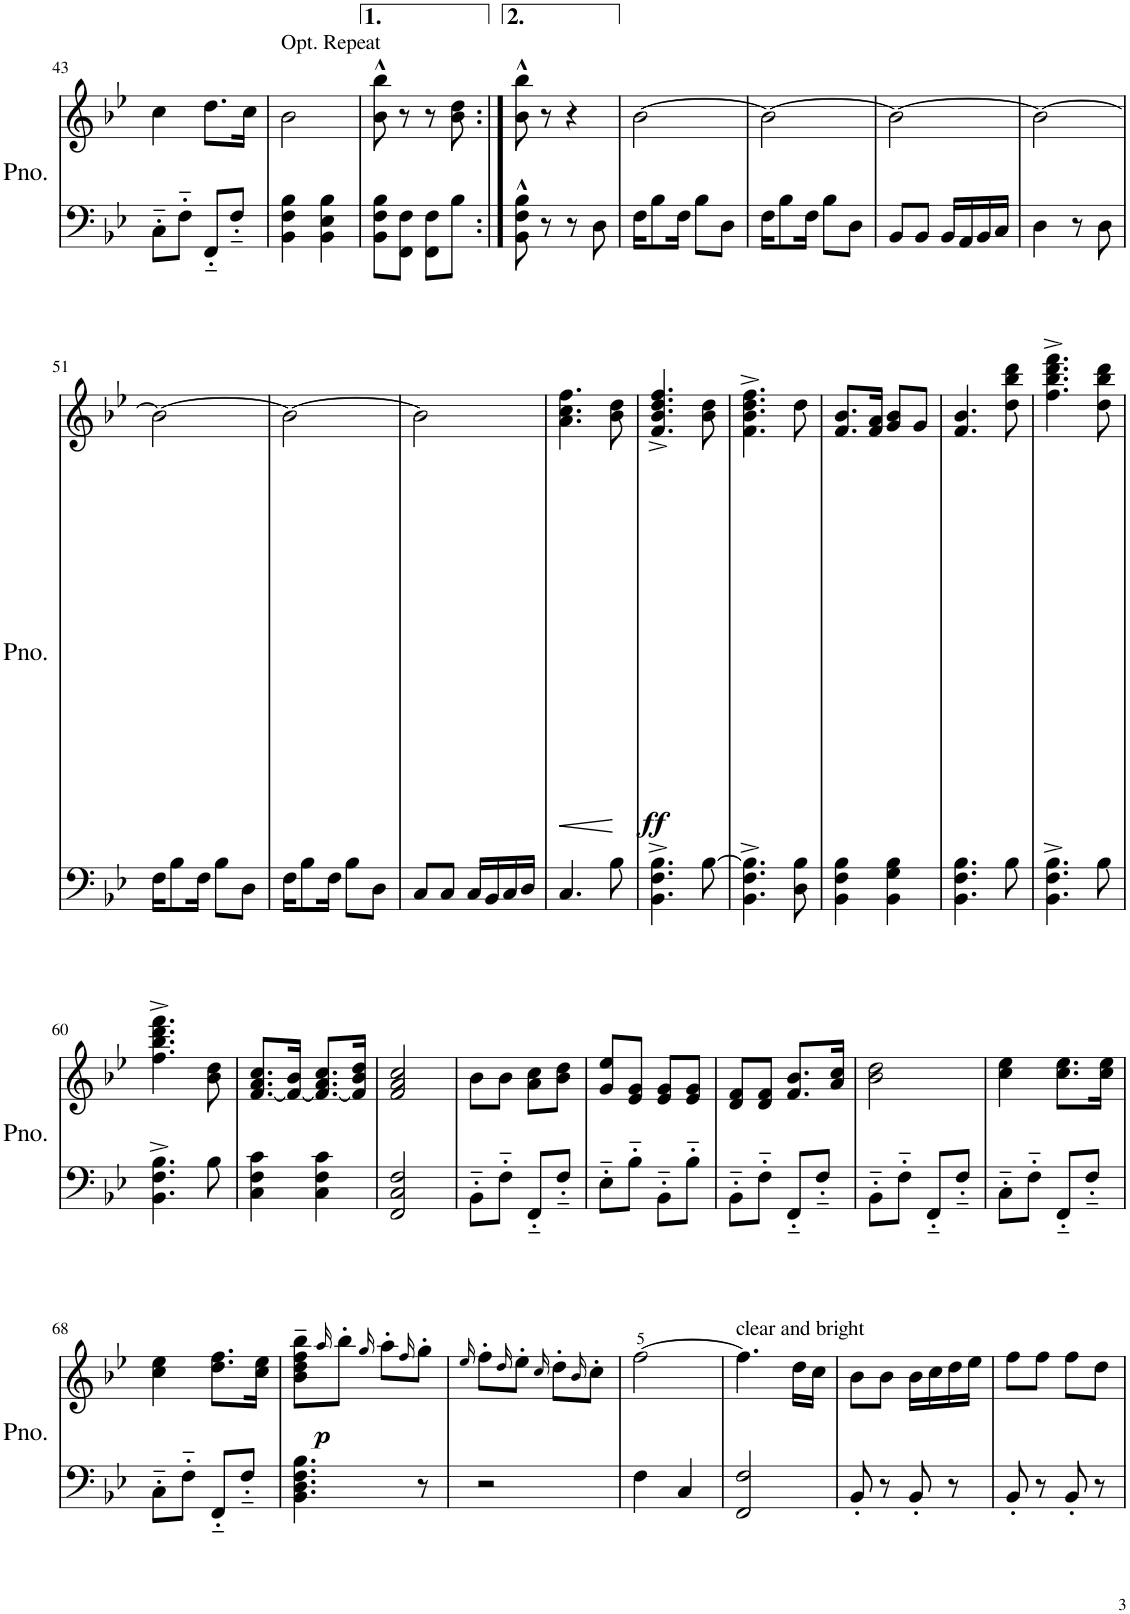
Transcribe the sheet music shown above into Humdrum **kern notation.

**kern	**kern	**dynam
*part1	*part1	*part1
*staff2	*staff1	*staff1/2
*I"Piano	*	*
*I'Pno.	*	*
!!LO:PB:g=z
*clefF4	*clefG2	*
*k[b-e-]	*k[b-e-]	*
*M2/4	*M2/4	*
=43	=43	=43
8C'~\L	4cc\	.
8F'~\J	.	.
8FF'~/L	8.dd\L	.
8F'~/J	.	.
.	16cc\Jk	.
=44	=44	=44
!	!LO:TX:a:t=Opt. Repeat	!
4BB-\ 4F\ 4B-\	2b-\	.
4BB-\ 4E-\ 4B-\	.	.
=45	=45	=45
8BB-\ 8F\ 8B-\L	8b-\^^ 8bb-\^^	.
8FF\ 8F\J	8r	.
8FF\ 8F\L	8r	.
8B-\J	8b-\ 8dd\	.
=46:|!	=46:|!	=46:|!
8BB-\^^ 8F\^^ 8B-\^^	8b-\^^ 8bb-\^^	.
8r	8r	.
8r	4r	.
8D\	.	.
=47	=47	=47
16F\KL	[2b-\	.
8B-\	.	.
16F\Jk	.	.
8B-\L	.	.
8D\J	.	.
=48	=48	=48
16F\KL	2b-\_	.
8B-\	.	.
16F\Jk	.	.
8B-\L	.	.
8D\J	.	.
=49	=49	=49
8BB-/L	2b-\_	.
8BB-/J	.	.
16BB-/LL	.	.
16AA/	.	.
16BB-/	.	.
16C/JJ	.	.
=50	=50	=50
4D\	2b-\_	.
8r	.	.
8D\	.	.
!!LO:LB:g=z
=51	=51	=51
16F\KL	2b-\_	.
8B-\	.	.
16F\Jk	.	.
8B-\L	.	.
8D\J	.	.
=52	=52	=52
16F\KL	2b-\_	.
8B-\	.	.
16F\Jk	.	.
8B-\L	.	.
8D\J	.	.
=53	=53	=53
8C/L	2b-\]	.
8C/J	.	.
16C/LL	.	.
16BB-/	.	.
16C/	.	.
16D/JJ	.	.
=54	=54	=54
!	!	!LO:HP:b
4.C/	4.a\ 4.cc\ 4.ff\	<
8B-\	8b-\ 8dd\	.
.	.	[
=55	=55	=55
!	!	!LO:DY:b
4.BB-\^ 4.F\^ 4.B-\^	4.f/^ 4.b-/^ 4.dd/^ 4.ff/^	ff
[8B-\	8b-\ 8dd\	.
=56	=56	=56
4.BB-\^ 4.F\^ 4.B-\]^	4.f\^ 4.b-\^ 4.dd\^ 4.ff\^	.
8D\ 8B-\	8dd\	.
=57	=57	=57
4BB-\ 4F\ 4B-\	8.f/ 8.b-/L	.
.	16f/ 16a/Jk	.
4BB-\ 4G\ 4B-\	8g/ 8b-/L	.
.	8g/J	.
=58	=58	=58
4.BB-\ 4.F\ 4.B-\	4.f/ 4.b-/	.
8B-\	8dd\ 8bb-\ 8ddd\	.
=59	=59	=59
4.BB-\^ 4.F\^ 4.B-\^	4.ff\^ 4.bb-\^ 4.ddd\^ 4.fff\^	.
8B-\	8dd\ 8bb-\ 8ddd\	.
!!LO:LB:g=z
=60	=60	=60
4.BB-\^ 4.F\^ 4.B-\^	4.ff\^ 4.bb-\^ 4.ddd\^ 4.fff\^	.
8B-\	8b-\ 8dd\	.
=61	=61	=61
4C\ 4F\ 4c\	[8.f/ 8.a/ 8.cc/L	.
.	16f/_ 16b-/Jk	.
4C\ 4F\ 4c\	8.f/_ 8.a/ 8.cc/L	.
.	16f/] 16b-/ 16dd/Jk	.
=62	=62	=62
2FF/ 2C/ 2F/	2f/ 2a/ 2cc/	.
=63	=63	=63
8BB-'~\L	8b-\L	.
8F'~\J	8b-\J	.
8FF'~/L	8a\ 8cc\L	.
8F'~/J	8b-\ 8dd\J	.
=64	=64	=64
8E-'~\L	8g/ 8ee-/L	.
8B-'~\J	8e-/ 8g/J	.
8BB-'~\L	8e-/ 8g/L	.
8B-'~\J	8e-/ 8g/J	.
=65	=65	=65
8BB-'~\L	8d/ 8f/L	.
8F'~\J	8d/ 8f/J	.
8FF'~/L	8.f/ 8.b-/L	.
8F'~/J	.	.
.	16a/ 16cc/Jk	.
=66	=66	=66
8BB-'~\L	2b-\ 2dd\	.
8F'~\J	.	.
8FF'~/L	.	.
8F'~/J	.	.
=67	=67	=67
8C'~\L	4cc\ 4ee-\	.
8F'~\J	.	.
8FF'~/L	8.cc\ 8.ee-\L	.
8F'~/J	.	.
.	16cc\ 16ee-\Jk	.
!!LO:LB:g=z
=68	=68	=68
8C'~\L	4cc\ 4ee-\	.
8F'~\J	.	.
8FF'~/L	8.dd\ 8.ff\L	.
8F'~/J	.	.
.	16cc\ 16ee-\Jk	.
=69	=69	=69
4.BB-\ 4.D\ 4.F\ 4.B-\	8b-\~ 8dd\~ 8ff\~ 8bb-\~L	.
.	16qaa/	.
.	8bb-'\J	.
.	16qgg/	.
.	8aa'\L	.
.	16qff/	.
8r	8gg'\J	.
=70	=70	=70
.	16qee-/	.
2r	8ff'\L	.
.	16qdd/	.
!	!	!LO:DY:b
.	8ee-'\J	p
.	16qcc/	.
.	8dd'\L	.
.	16qb-/	.
.	8cc'\J	.
=71	=71	=71
4F\	[2ff\	.
4C/	.	.
=72	=72	=72
!	!LO:TX:a:t=clear and bright	!
2FF/ 2F/	4.ff\]	.
.	16dd\LL	.
.	16cc\JJ	.
=73	=73	=73
8BB-'/	8b-\L	.
8r	8b-\J	.
8BB-'/	16b-\LL	.
.	16cc\	.
8r	16dd\	.
.	16ee-\JJ	.
=74	=74	=74
8BB-'/	8ff\L	.
8r	8ff\J	.
8BB-'/	8ff\L	.
8r	8dd\J	.
=	=	=
*-	*-	*-
